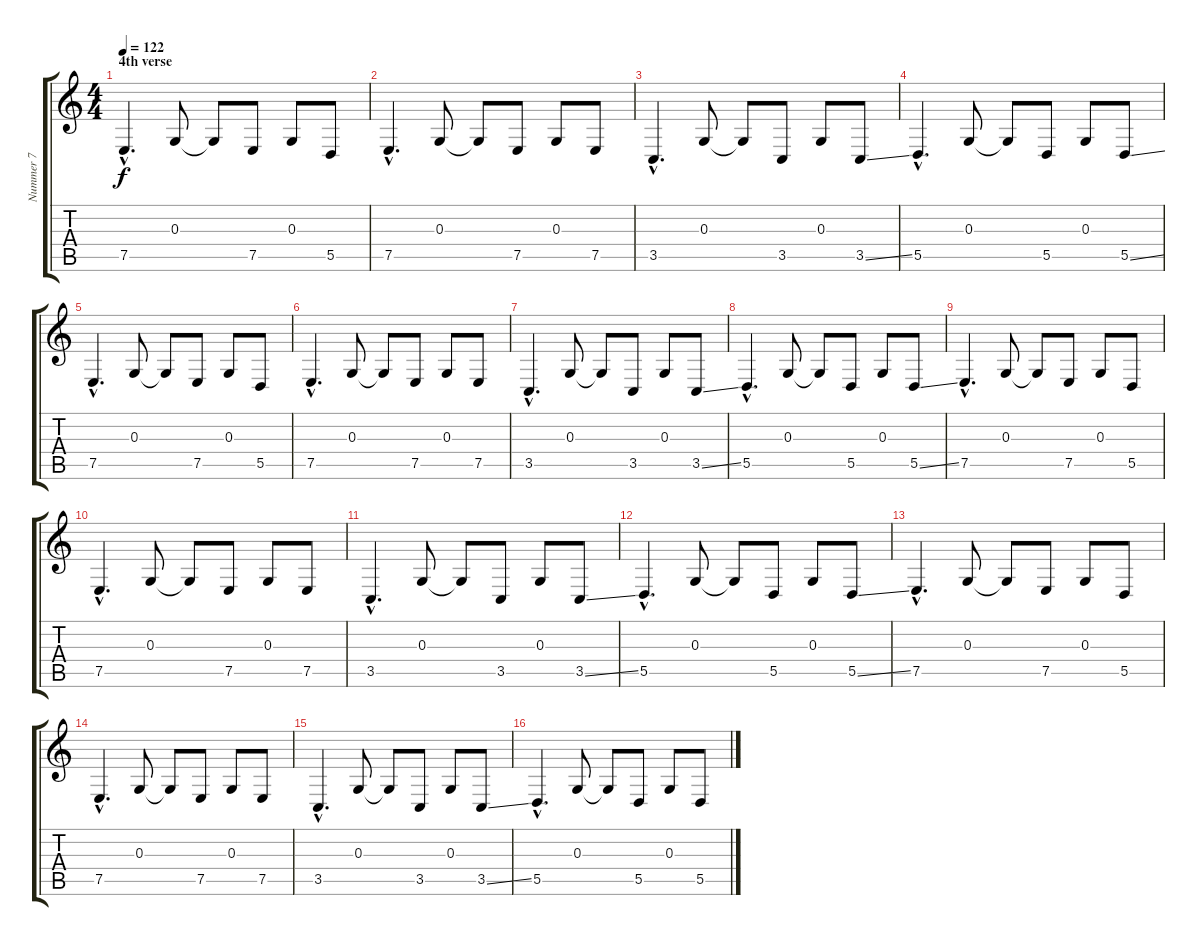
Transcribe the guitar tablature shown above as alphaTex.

\track ("Nummer 7" "Nummer 7") {instrument synthbrass1}
\staff {score tabs}
\tuning (E4 B3 G3 D3 A2 E2) {hide}
\ts (4 4)
\section ("" "4th verse")
\tempo 122
\clef g2
\ks c
7.5{hac}.4{d dy f} 0.3.8 0.3{t}.8 7.5.8 0.3.8 5.5.8 |
7.5{hac}.4{d} 0.3.8 0.3{t}.8 7.5.8 0.3.8 7.5.8 |
3.5{hac}.4{d} 0.3.8 0.3{t}.8 3.5.8 0.3.8 3.5{ss}.8 |
5.5{hac}.4{d} 0.3.8 0.3{t}.8 5.5.8 0.3.8 5.5{ss}.8 |
7.5{hac}.4{d} 0.3.8 0.3{t}.8 7.5.8 0.3.8 5.5.8 |
7.5{hac}.4{d} 0.3.8 0.3{t}.8 7.5.8 0.3.8 7.5.8 |
3.5{hac}.4{d} 0.3.8 0.3{t}.8 3.5.8 0.3.8 3.5{ss}.8 |
5.5{hac}.4{d} 0.3.8 0.3{t}.8 5.5.8 0.3.8 5.5{ss}.8 |
7.5{hac}.4{d} 0.3.8 0.3{t}.8 7.5.8 0.3.8 5.5.8 |
7.5{hac}.4{d} 0.3.8 0.3{t}.8 7.5.8 0.3.8 7.5.8 |
3.5{hac}.4{d} 0.3.8 0.3{t}.8 3.5.8 0.3.8 3.5{ss}.8 |
5.5{hac}.4{d} 0.3.8 0.3{t}.8 5.5.8 0.3.8 5.5{ss}.8 |
7.5{hac}.4{d} 0.3.8 0.3{t}.8 7.5.8 0.3.8 5.5.8 |
7.5{hac}.4{d} 0.3.8 0.3{t}.8 7.5.8 0.3.8 7.5.8 |
3.5{hac}.4{d} 0.3.8 0.3{t}.8 3.5.8 0.3.8 3.5{ss}.8 |
5.5{hac}.4{d} 0.3.8 0.3{t}.8 5.5.8 0.3.8 5.5{ss}.8
